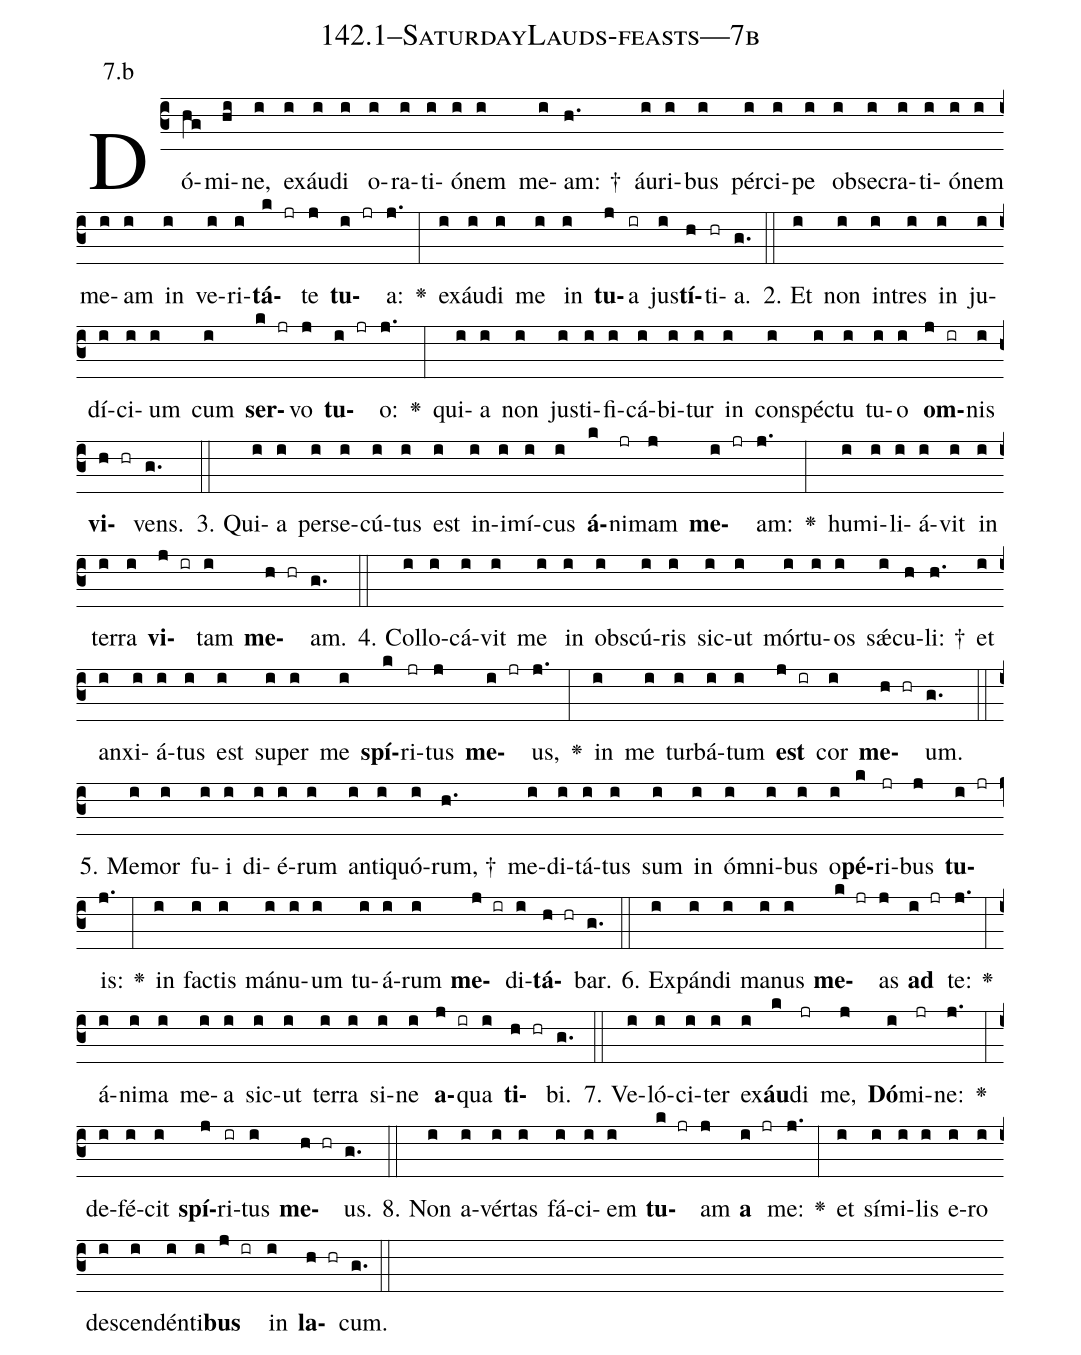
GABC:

name: 142.1--SaturdayLauds-feasts---7b;
annotation: 7.b;
%%
(c3)Dó(hg)mi(hi)ne,(i) ex(i)áu(i)di(i) o(i)ra(i)ti(i)ó(i)nem(i) me(i)am: †(h.) áu(i)ri(i)bus(i) pér(i)ci(i)pe(i) ob(i)se(i)cra(i)ti(i)ó(i)nem(i) me(i)am(i) in(i) ve(i)ri(i)<b>tá</b>(k jr)te(j) <b>tu</b>(i jr)a:(j.) <v>\greheightstar</v>(:) ex(i)áu(i)di(i) me(i) in(i) <b>tu</b>(j)a(ir) jus(i)<b>tí</b>(h)ti(hr)a.(g.) (::)
2. Et(i) non(i) in(i)tres(i) in(i) ju(i)dí(i)ci(i)um(i) cum(i) <b>ser</b>(k jr)vo(j) <b>tu</b>(i jr)o:(j.) <v>\greheightstar</v>(:) qui(i)a(i) non(i) jus(i)ti(i)fi(i)cá(i)bi(i)tur(i) in(i) con(i)spéc(i)tu(i) tu(i)o(i) <b>om</b>(j ir)nis(i) <b>vi</b>(h hr)vens.(g.) (::)
3. Qui(i)a(i) per(i)se(i)cú(i)tus(i) est(i) in(i)i(i)mí(i)cus(i) <b>á</b>(k)ni(jr)mam(j) <b>me</b>(i jr)am:(j.) <v>\greheightstar</v>(:) hu(i)mi(i)li(i)á(i)vit(i) in(i) ter(i)ra(i) <b>vi</b>(j ir)tam(i) <b>me</b>(h hr)am.(g.) (::)
4. Col(i)lo(i)cá(i)vit(i) me(i) in(i) obs(i)cú(i)ris(i) sic(i)ut(i) mór(i)tu(i)os(i) sǽ(i)cu(h)li: †(h.) et(i) an(i)xi(i)á(i)tus(i) est(i) su(i)per(i) me(i) <b>spí</b>(k)ri(jr)tus(j) <b>me</b>(i jr)us,(j.) <v>\greheightstar</v>(:) in(i) me(i) tur(i)bá(i)tum(i) <b>est</b>(j ir) cor(i) <b>me</b>(h hr)um.(g.) (::)
5. Me(i)mor(i) fu(i)i(i) di(i)é(i)rum(i) an(i)ti(i)quó(i)rum, †(h.) me(i)di(i)tá(i)tus(i) sum(i) in(i) óm(i)ni(i)bus(i) o(i)<b>pé</b>(k)ri(jr)bus(j) <b>tu</b>(i jr)is:(j.) <v>\greheightstar</v>(:) in(i) fac(i)tis(i) má(i)nu(i)um(i) tu(i)á(i)rum(i) <b>me</b>(j ir)di(i)<b>tá</b>(h hr)bar.(g.) (::)
6. Ex(i)pán(i)di(i) ma(i)nus(i) <b>me</b>(k jr)as(j) <b>ad</b>(i jr) te:(j.) <v>\greheightstar</v>(:) á(i)ni(i)ma(i) me(i)a(i) sic(i)ut(i) ter(i)ra(i) si(i)ne(i) <b>a</b>(j ir)qua(i) <b>ti</b>(h hr)bi.(g.) (::)
7. Ve(i)ló(i)ci(i)ter(i) ex(i)<b>áu</b>(k)di(jr) me,(j) <b>Dó</b>(i)mi(jr)ne:(j.) <v>\greheightstar</v>(:) de(i)fé(i)cit(i) <b>spí</b>(j)ri(ir)tus(i) <b>me</b>(h hr)us.(g.) (::)
8. Non(i) a(i)vér(i)tas(i) fá(i)ci(i)em(i) <b>tu</b>(k jr)am(j) <b>a</b>(i jr) me:(j.) <v>\greheightstar</v>(:) et(i) sí(i)mi(i)lis(i) e(i)ro(i) de(i)scen(i)dén(i)ti(i)<b>bus</b>(j ir) in(i) <b>la</b>(h hr)cum.(g.) (::)
